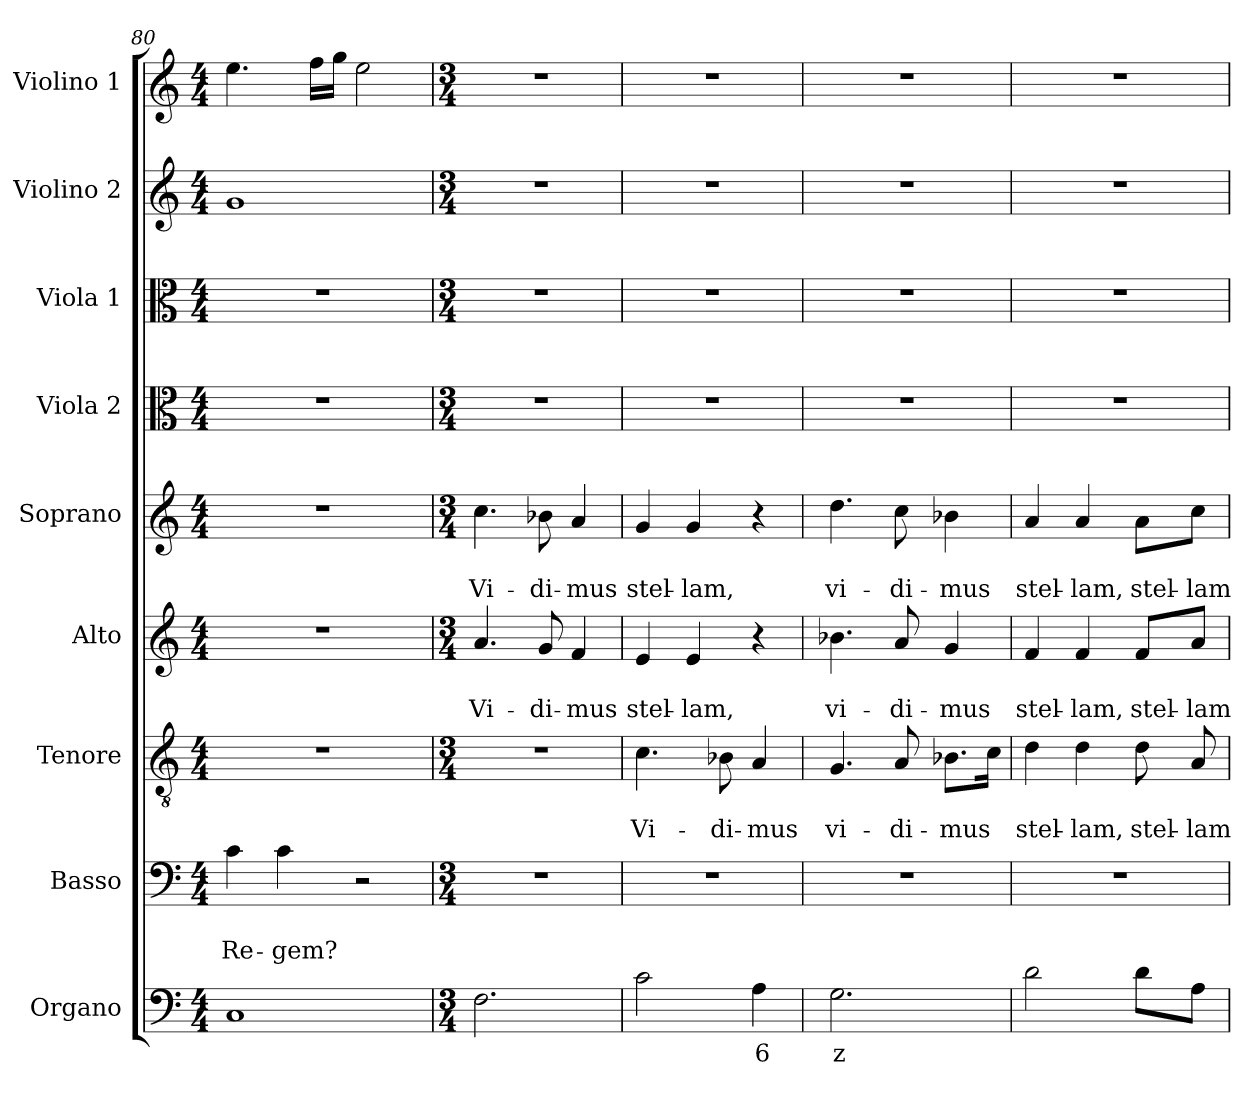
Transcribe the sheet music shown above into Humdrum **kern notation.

**kern	**text	**kern	**text	**text	**kern	**text	**text	**kern	**text	**text	**kern	**text	**text	**kern	**kern	**kern	**kern
*part9	*part9	*part8	*part8	*part8	*part7	*part7	*part7	*part6	*part6	*part6	*part5	*part5	*part5	*part4	*part3	*part2	*part1
*staff9	*staff9	*staff8	*staff8	*staff8	*staff7	*staff7	*staff7	*staff6	*staff6	*staff6	*staff5	*staff5	*staff5	*staff4	*staff3	*staff2	*staff1
*I"Organo	*	*I"Basso	*	*	*I"Tenore	*	*	*I"Alto	*	*	*I"Soprano	*	*	*I"Viola 2	*I"Viola 1	*I"Violino 2	*I"Violino 1
*I'Org.	*	*I'B	*	*	*I'T	*	*	*I'A	*	*	*I'S	*	*	*I'Vla. 2	*I'Vla. 1	*I'Vln. 2	*I'Vln. 1
*clefF4	*	*clefF4	*	*	*clefGv2	*	*	*clefG2	*	*	*clefG2	*	*	*clefC3	*clefC3	*clefG2	*clefG2
*k[]	*	*k[]	*	*	*k[]	*	*	*k[]	*	*	*k[]	*	*	*k[]	*k[]	*k[]	*k[]
*C:	*	*C:	*	*	*C:	*	*	*C:	*	*	*C:	*	*	*C:	*C:	*C:	*C:
*M4/4	*	*M4/4	*	*	*M4/4	*	*	*M4/4	*	*	*M4/4	*	*	*M4/4	*M4/4	*M4/4	*M4/4
=80	=80	=80	=80	=80	=80	=80	=80	=80	=80	=80	=80	=80	=80	=80	=80	=80	=80
!	!	!	!	!LO:LY:b	!	!	!	!	!	!	!	!	!	!	!	!	!
1C	.	4c\	.	Re-	1r	.	.	1r	.	.	1r	.	.	1r	1r	1g	4.ee\
!	!	!	!	!LO:LY:b	!	!	!	!	!	!	!	!	!	!	!	!	!
.	.	4c\	.	-gem?	.	.	.	.	.	.	.	.	.	.	.	.	.
.	.	.	.	.	.	.	.	.	.	.	.	.	.	.	.	.	16ff\LL
.	.	.	.	.	.	.	.	.	.	.	.	.	.	.	.	.	16gg\JJ
.	.	2r	.	.	.	.	.	.	.	.	.	.	.	.	.	.	2ee\
!!LO:LB:g=z
=81	=81	=81	=81	=81	=81	=81	=81	=81	=81	=81	=81	=81	=81	=81	=81	=81	=81
*M3/4	*	*M3/4	*	*	*M3/4	*	*	*M3/4	*	*	*M3/4	*	*	*M3/4	*M3/4	*M3/4	*M3/4
!	!	!	!	!	!	!	!	!	!	!LO:LY:b	!	!	!LO:LY:b	!	!	!	!
2.F\	.	2.r	.	.	2.r	.	.	4.a/	.	Vi-	4.cc\	.	Vi-	2.r	2.r	2.r	2.r
!	!	!	!	!	!	!	!	!	!	!LO:LY:b	!	!	!LO:LY:b	!	!	!	!
.	.	.	.	.	.	.	.	8g/	.	-di-	8b-X\	.	-di-	.	.	.	.
!	!	!	!	!	!	!	!	!	!	!LO:LY:b	!	!	!LO:LY:b	!	!	!	!
.	.	.	.	.	.	.	.	4f/	.	-mus	4a/	.	-mus	.	.	.	.
=82	=82	=82	=82	=82	=82	=82	=82	=82	=82	=82	=82	=82	=82	=82	=82	=82	=82
!	!	!	!	!	!	!	!LO:LY:b	!	!	!LO:LY:b	!	!	!LO:LY:b	!	!	!	!
2c\	.	2.r	.	.	4.c\	.	Vi-	4e/	.	stel-	4g/	.	stel-	2.r	2.r	2.r	2.r
!	!	!	!	!	!	!	!	!	!	!LO:LY:b	!	!	!LO:LY:b	!	!	!	!
.	.	.	.	.	.	.	.	4e/	.	-lam,	4g/	.	-lam,	.	.	.	.
!	!	!	!	!	!	!	!LO:LY:b	!	!	!	!	!	!	!	!	!	!
.	.	.	.	.	8B-X\	.	-di-	.	.	.	.	.	.	.	.	.	.
!	!LO:LY:b	!	!	!	!	!	!LO:LY:b	!	!	!	!	!	!	!	!	!	!
4A\	6	.	.	.	4A/	.	-mus	4r	.	.	4r	.	.	.	.	.	.
=83	=83	=83	=83	=83	=83	=83	=83	=83	=83	=83	=83	=83	=83	=83	=83	=83	=83
!	!LO:LY:b	!	!	!	!	!	!LO:LY:b	!	!	!LO:LY:b	!	!	!LO:LY:b	!	!	!	!
2.G\	z	2.r	.	.	4.G/	.	vi-	4.b-X\	.	vi-	4.dd\	.	vi-	2.r	2.r	2.r	2.r
!	!	!	!	!	!	!	!LO:LY:b	!	!	!LO:LY:b	!	!	!LO:LY:b	!	!	!	!
.	.	.	.	.	8A/	.	-di-	8a/	.	-di-	8cc\	.	-di-	.	.	.	.
!	!	!	!	!	!	!	!LO:LY:b	!	!	!LO:LY:b	!	!	!LO:LY:b	!	!	!	!
.	.	.	.	.	8.B-X\L	.	-mus	4g/	.	-mus	4b-X\	.	-mus	.	.	.	.
.	.	.	.	.	16c\Jk	.	.	.	.	.	.	.	.	.	.	.	.
=84	=84	=84	=84	=84	=84	=84	=84	=84	=84	=84	=84	=84	=84	=84	=84	=84	=84
!	!	!	!	!	!	!	!LO:LY:b	!	!	!LO:LY:b	!	!	!LO:LY:b	!	!	!	!
2d\	.	2.r	.	.	4d\	.	stel-	4f/	.	stel-	4a/	.	stel-	2.r	2.r	2.r	2.r
!	!	!	!	!	!	!	!LO:LY:b	!	!	!LO:LY:b	!	!	!LO:LY:b	!	!	!	!
.	.	.	.	.	4d\	.	-lam,	4f/	.	-lam,	4a/	.	-lam,	.	.	.	.
!	!	!	!	!	!	!	!LO:LY:b	!	!	!LO:LY:b	!	!	!LO:LY:b	!	!	!	!
8d\L	.	.	.	.	8d\	.	stel-	8f/L	.	stel-	8a\L	.	stel-	.	.	.	.
!	!	!	!	!	!	!	!LO:LY:b	!	!	!LO:LY:b	!	!	!LO:LY:b	!	!	!	!
8A\J	.	.	.	.	8A/	.	-lam	8a/J	.	-lam	8cc\J	.	-lam	.	.	.	.
=	=	=	=	=	=	=	=	=	=	=	=	=	=	=	=	=	=
*-	*-	*-	*-	*-	*-	*-	*-	*-	*-	*-	*-	*-	*-	*-	*-	*-	*-
